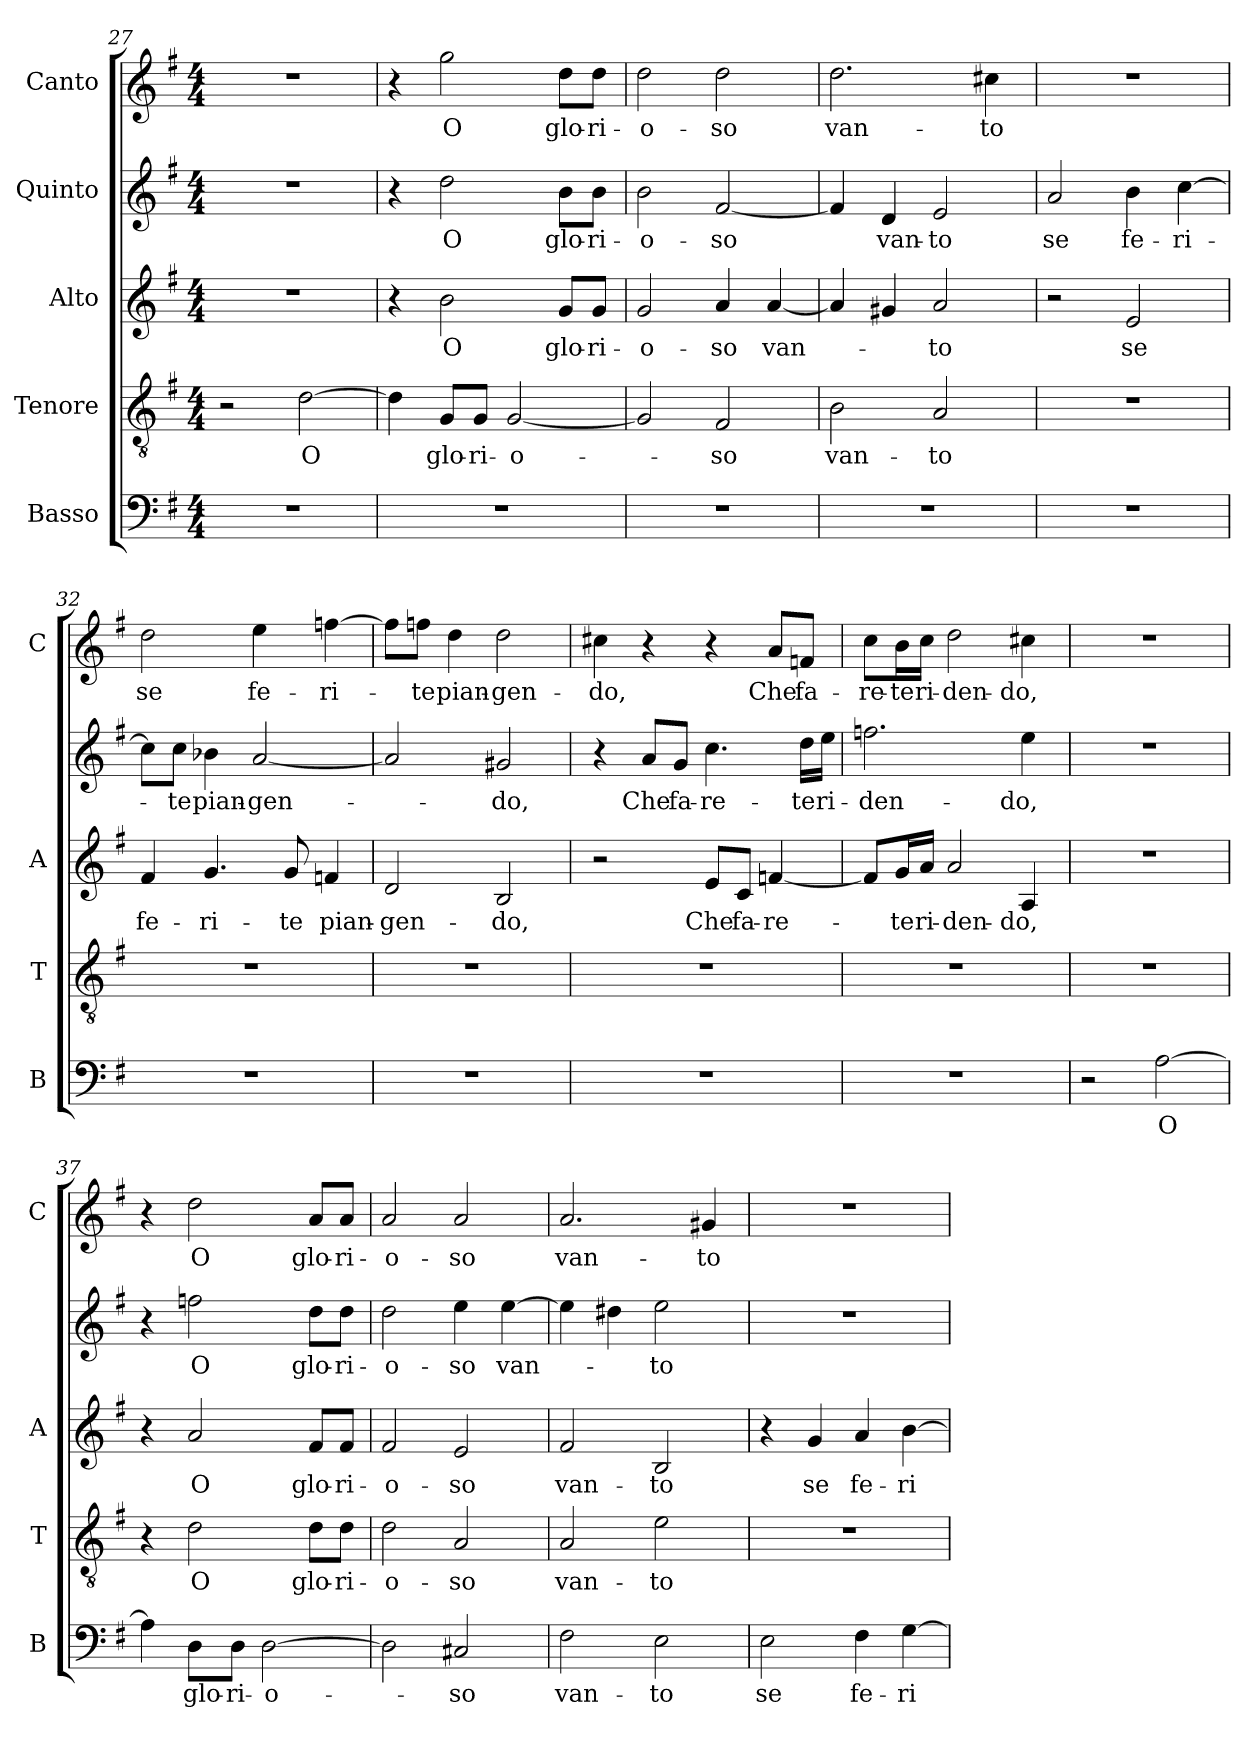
**kern	**text	**kern	**text	**kern	**text	**kern	**text	**kern	**text
*part5	*part5	*part4	*part4	*part3	*part3	*part2	*part2	*part1	*part1
*staff5	*staff5	*staff4	*staff4	*staff3	*staff3	*staff2	*staff2	*staff1	*staff1
*I"Basso	*	*I"Tenore	*	*I"Alto	*	*I"Quinto	*	*I"Canto	*
*I'B	*	*I'T	*	*I'A	*	*	*	*I'C	*
*clefF4	*	*clefGv2	*	*clefG2	*	*clefG2	*	*clefG2	*
*k[f#]	*	*k[f#]	*	*k[f#]	*	*k[f#]	*	*k[f#]	*
*G:	*	*G:	*	*G:	*	*G:	*	*G:	*
*M4/4	*	*M4/4	*	*M4/4	*	*M4/4	*	*M4/4	*
=27	=27	=27	=27	=27	=27	=27	=27	=27	=27
1r	.	2r	.	1r	.	1r	.	1r	.
!	!	!	!LO:LY:b	!	!	!	!	!	!
.	.	[2d\	O	.	.	.	.	.	.
=28	=28	=28	=28	=28	=28	=28	=28	=28	=28
1r	.	4d\]	.	4r	.	4r	.	4r	.
!	!	!	!LO:LY:b	!	!LO:LY:b	!	!LO:LY:b	!	!LO:LY:b
.	.	8G/L	glo-	2b\	O	2dd\	O	2gg\	O
!	!	!	!LO:LY:b	!	!	!	!	!	!
.	.	8G/J	-ri-	.	.	.	.	.	.
!	!	!	!LO:LY:b	!	!	!	!	!	!
.	.	[2G/	-o-	.	.	.	.	.	.
!	!	!	!	!	!LO:LY:b	!	!LO:LY:b	!	!LO:LY:b
.	.	.	.	8g/L	glo-	8b\L	glo-	8dd\L	glo-
!	!	!	!	!	!LO:LY:b	!	!LO:LY:b	!	!LO:LY:b
.	.	.	.	8g/J	-ri-	8b\J	-ri-	8dd\J	-ri-
=29	=29	=29	=29	=29	=29	=29	=29	=29	=29
!	!	!	!	!	!LO:LY:b	!	!LO:LY:b	!	!LO:LY:b
1r	.	2G/]	.	2g/	-o-	2b\	-o-	2dd\	-o-
!	!	!	!LO:LY:b	!	!LO:LY:b	!	!LO:LY:b	!	!LO:LY:b
.	.	2F#/	-so	4a/	-so	[2f#/	-so	2dd\	-so
!	!	!	!	!	!LO:LY:b	!	!	!	!
.	.	.	.	[4a/	van-	.	.	.	.
=30	=30	=30	=30	=30	=30	=30	=30	=30	=30
!	!	!	!LO:LY:b	!	!	!	!	!	!LO:LY:b
1r	.	2B\	van-	4a/]	.	4f#/]	.	2.dd\	van-
!	!	!	!	!	!	!	!LO:LY:b	!	!
.	.	.	.	4g#X/	.	4d/	van-	.	.
!	!	!	!LO:LY:b	!	!LO:LY:b	!	!LO:LY:b	!	!
.	.	2A/	-to	2a/	-to	2e/	-to	.	.
!	!	!	!	!	!	!	!	!	!LO:LY:b
.	.	.	.	.	.	.	.	4cc#X\	-to
=31	=31	=31	=31	=31	=31	=31	=31	=31	=31
!	!	!	!	!	!	!	!LO:LY:b	!	!
1r	.	1r	.	2r	.	2a/	se	1r	.
!	!	!	!	!	!LO:LY:b	!	!LO:LY:b	!	!
.	.	.	.	2e/	se	4b\	fe-	.	.
!	!	!	!	!	!	!	!LO:LY:b	!	!
.	.	.	.	.	.	[4cc\	-ri-	.	.
=32	=32	=32	=32	=32	=32	=32	=32	=32	=32
!	!	!	!	!	!LO:LY:b	!	!	!	!LO:LY:b
1r	.	1r	.	4f#/	fe-	8cc\L]	.	2dd\	se
!	!	!	!	!	!	!	!LO:LY:b	!	!
.	.	.	.	.	.	8cc\J	-te	.	.
!	!	!	!	!	!LO:LY:b	!	!LO:LY:b	!	!
.	.	.	.	4.g/	-ri-	4b-X\	pian-	.	.
!	!	!	!	!	!	!	!LO:LY:b	!	!LO:LY:b
.	.	.	.	.	.	[2a/	-gen-	4ee\	fe-
!	!	!	!	!	!LO:LY:b	!	!	!	!
.	.	.	.	8g/	-te	.	.	.	.
!	!	!	!	!	!LO:LY:b	!	!	!	!LO:LY:b
.	.	.	.	4fn/	pian-	.	.	[4ffn\	-ri-
!!LO:LB:g=z
=33	=33	=33	=33	=33	=33	=33	=33	=33	=33
!	!	!	!	!	!LO:LY:b	!	!	!	!
1r	.	1r	.	2d/	-gen-	2a/]	.	8ff\L]	.
!	!	!	!	!	!	!	!	!	!LO:LY:b
.	.	.	.	.	.	.	.	8ffn\J	-te
!	!	!	!	!	!	!	!	!	!LO:LY:b
.	.	.	.	.	.	.	.	4dd\	pian-
!	!	!	!	!	!LO:LY:b	!	!LO:LY:b	!	!LO:LY:b
.	.	.	.	2B/	-do,	2g#X/	-do,	2dd\	-gen-
=34	=34	=34	=34	=34	=34	=34	=34	=34	=34
!	!	!	!	!	!	!	!	!	!LO:LY:b
1r	.	1r	.	2r	.	4r	.	4cc#X\	-do,
!	!	!	!	!	!	!	!LO:LY:b	!	!
.	.	.	.	.	.	8a/L	Che	4r	.
!	!	!	!	!	!	!	!LO:LY:b	!	!
.	.	.	.	.	.	8g/J	fa-	.	.
!	!	!	!	!	!LO:LY:b	!	!LO:LY:b	!	!
.	.	.	.	8e/L	Che	4.cc\	-re-	4r	.
!	!	!	!	!	!LO:LY:b	!	!	!	!
.	.	.	.	8c/J	fa-	.	.	.	.
!	!	!	!	!	!LO:LY:b	!	!	!	!LO:LY:b
.	.	.	.	[4fn/	-re-	.	.	8a/L	Che
!	!	!	!	!	!	!	!LO:LY:b	!	!LO:LY:b
.	.	.	.	.	.	16dd\LL	-te	8fn/J	fa-
!	!	!	!	!	!	!	!LO:LY:b	!	!
.	.	.	.	.	.	16ee\JJ	ri-	.	.
=35	=35	=35	=35	=35	=35	=35	=35	=35	=35
!	!	!	!	!	!	!	!LO:LY:b	!	!LO:LY:b
1r	.	1r	.	8f/L]	.	2.ffn\	-den-	8cc\L	-re-
!	!	!	!	!	!LO:LY:b	!	!	!	!LO:LY:b
.	.	.	.	16g/L	-te	.	.	16b\L	-te
!	!	!	!	!	!LO:LY:b	!	!	!	!LO:LY:b
.	.	.	.	16a/JJ	ri-	.	.	16cc\JJ	ri-
!	!	!	!	!	!LO:LY:b	!	!	!	!LO:LY:b
.	.	.	.	2a/	-den-	.	.	2dd\	-den-
!	!	!	!	!	!LO:LY:b	!	!LO:LY:b	!	!LO:LY:b
.	.	.	.	4A/	-do,	4ee\	-do,	4cc#X\	-do,
=36	=36	=36	=36	=36	=36	=36	=36	=36	=36
2r	.	1r	.	1r	.	1r	.	1r	.
!	!LO:LY:b	!	!	!	!	!	!	!	!
[2A\	O	.	.	.	.	.	.	.	.
=37	=37	=37	=37	=37	=37	=37	=37	=37	=37
4A\]	.	4r	.	4r	.	4r	.	4r	.
!	!LO:LY:b	!	!LO:LY:b	!	!LO:LY:b	!	!LO:LY:b	!	!LO:LY:b
8D\L	glo-	2d\	O	2a/	O	2ffn\	O	2dd\	O
!	!LO:LY:b	!	!	!	!	!	!	!	!
8D\J	-ri-	.	.	.	.	.	.	.	.
!	!LO:LY:b	!	!	!	!	!	!	!	!
[2D\	-o-	.	.	.	.	.	.	.	.
!	!	!	!LO:LY:b	!	!LO:LY:b	!	!LO:LY:b	!	!LO:LY:b
.	.	8d\L	glo-	8f#/L	glo-	8dd\L	glo-	8a/L	glo-
!	!	!	!LO:LY:b	!	!LO:LY:b	!	!LO:LY:b	!	!LO:LY:b
.	.	8d\J	-ri-	8f#/J	-ri-	8dd\J	-ri-	8a/J	-ri-
=38	=38	=38	=38	=38	=38	=38	=38	=38	=38
!	!	!	!LO:LY:b	!	!LO:LY:b	!	!LO:LY:b	!	!LO:LY:b
2D\]	.	2d\	-o-	2f#/	-o-	2dd\	-o-	2a/	-o-
!	!LO:LY:b	!	!LO:LY:b	!	!LO:LY:b	!	!LO:LY:b	!	!LO:LY:b
2C#X/	-so	2A/	-so	2e/	-so	4ee\	-so	2a/	-so
!	!	!	!	!	!	!	!LO:LY:b	!	!
.	.	.	.	.	.	[4ee\	van-	.	.
!!LO:LB:g=z
=39	=39	=39	=39	=39	=39	=39	=39	=39	=39
!	!LO:LY:b	!	!LO:LY:b	!	!LO:LY:b	!	!	!	!LO:LY:b
2F#\	van-	2A/	van-	2f#/	van-	4ee\]	.	2.a/	van-
.	.	.	.	.	.	4dd#X\	.	.	.
!	!LO:LY:b	!	!LO:LY:b	!	!LO:LY:b	!	!LO:LY:b	!	!
2E\	-to	2e\	-to	2B/	-to	2ee\	-to	.	.
!	!	!	!	!	!	!	!	!	!LO:LY:b
.	.	.	.	.	.	.	.	4g#X/	-to
=40	=40	=40	=40	=40	=40	=40	=40	=40	=40
!	!LO:LY:b	!	!	!	!	!	!	!	!
2E\	se	1r	.	4r	.	1r	.	1r	.
!	!	!	!	!	!LO:LY:b	!	!	!	!
.	.	.	.	4g/	se	.	.	.	.
!	!LO:LY:b	!	!	!	!LO:LY:b	!	!	!	!
4F#\	fe-	.	.	4a/	fe-	.	.	.	.
!	!LO:LY:b	!	!	!	!LO:LY:b	!	!	!	!
[4G\	-ri-	.	.	[4b\	-ri-	.	.	.	.
=	=	=	=	=	=	=	=	=	=
*-	*-	*-	*-	*-	*-	*-	*-	*-	*-
